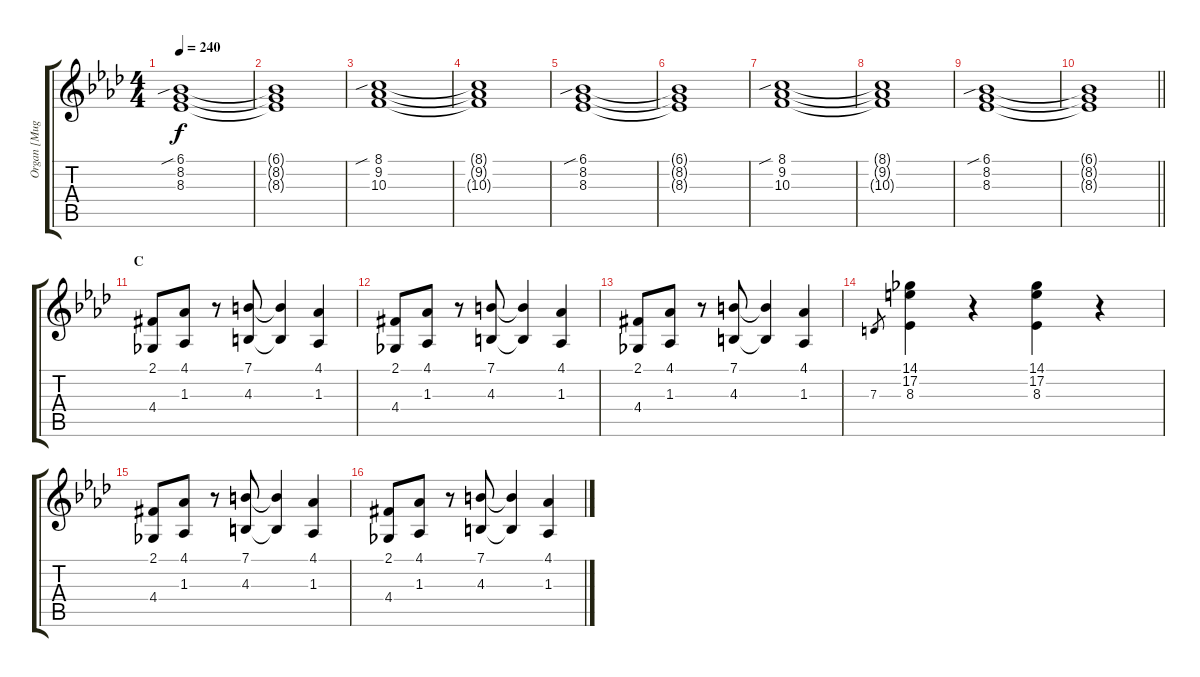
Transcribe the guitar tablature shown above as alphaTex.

\track ("Organ [Mugi]" "Organ [Mug") {instrument rockorgan}
\staff {score tabs}
\tuning (E4 B3 G3 D3 A2 E2) {hide}
\ts (4 4)
\tempo 240
\clef g2
\ks ab
(6.1{sib} 8.2 8.3).1{dy f} |
(6.1{t} 8.2{t} 8.3{t}).1 |
(8.1{sib} 9.2 10.3).1 |
(8.1{t} 9.2{t} 10.3{t}).1 |
(6.1{sib} 8.2 8.3).1 |
(6.1{t} 8.2{t} 8.3{t}).1 |
(8.1{sib} 9.2 10.3).1 |
(8.1{t} 9.2{t} 10.3{t}).1 |
(6.1{sib} 8.2 8.3).1 |
\barLineRight lightlight
(6.1{t} 8.2{t} 8.3{t}).1 |
\section ("" "C")
(2.1{acc #} 4.4).8 (4.1 1.3).8 r.8 (7.1 4.3).8 (7.1{t} 4.3{t}).4 (4.1 1.3).4 |
(2.1{acc #} 4.4).8 (4.1 1.3).8 r.8 (7.1 4.3).8 (7.1{t} 4.3{t}).4 (4.1 1.3).4 |
(2.1{acc #} 4.4).8 (4.1 1.3).8 r.8 (7.1 4.3).8 (7.1{t} 4.3{t}).4 (4.1 1.3).4 |
7.3.8{gr} (14.1 17.2 8.3).4 r.4 (14.1 17.2 8.3).4 r.4 |
(2.1{acc #} 4.4).8 (4.1 1.3).8 r.8 (7.1 4.3).8 (7.1{t} 4.3{t}).4 (4.1 1.3).4 |
(2.1{acc #} 4.4).8 (4.1 1.3).8 r.8 (7.1 4.3).8 (7.1{t} 4.3{t}).4 (4.1 1.3).4
